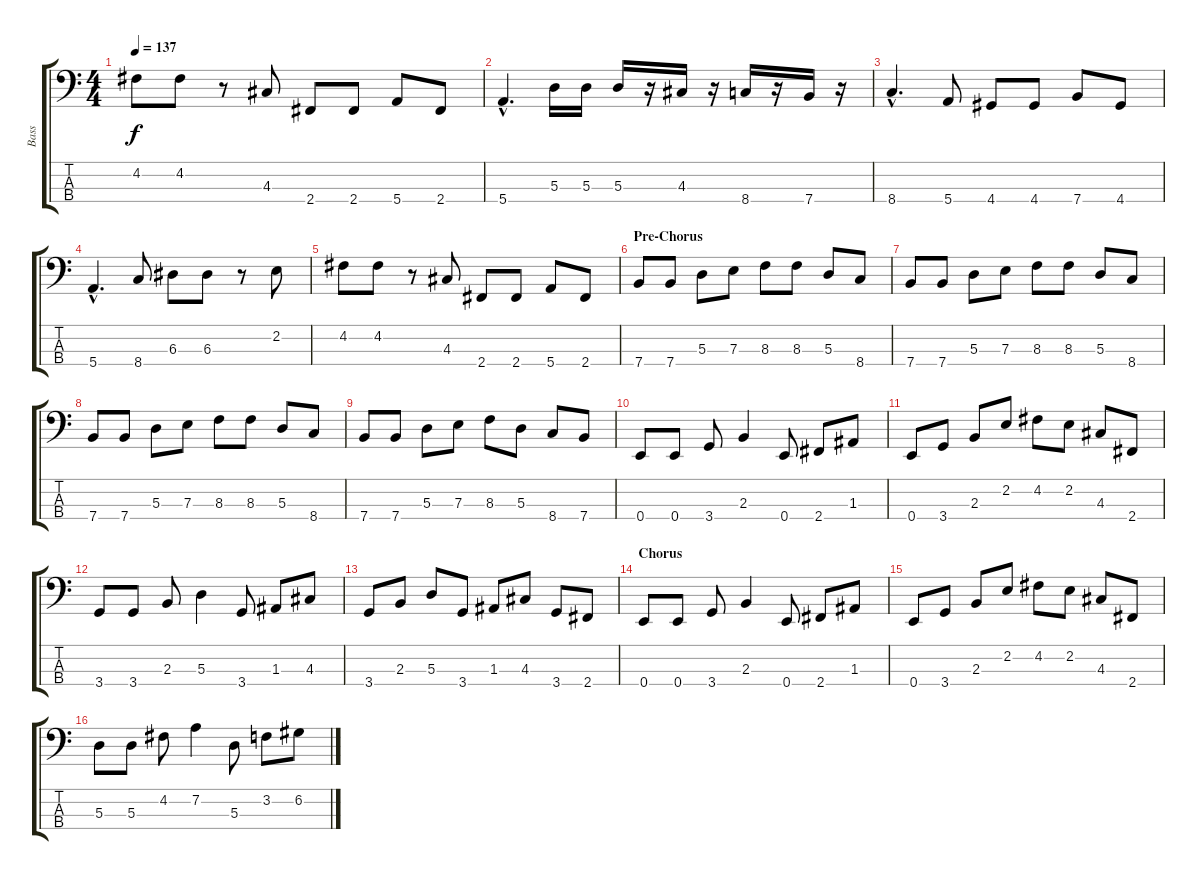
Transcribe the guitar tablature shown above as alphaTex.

\track ("Bass" "Bass") {instrument electricbassfinger}
\staff {score tabs}
\tuning (G2 D2 A1 E1) {hide}
\ts (4 4)
\tempo 137
\clef f4
\ks c
4.2.8{dy f} 4.2.8 r.8 4.3.8 2.4.8 2.4.8 5.4.8 2.4.8 |
5.4{hac}.4{d} 5.3.16 5.3.16 5.3.16 r.16 4.3.16 r.16 8.4.16 r.16 7.4.16 r.16 |
8.4{hac}.4{d} 5.4.8 4.4.8 4.4.8 7.4.8 4.4.8 |
5.4{hac}.4{d} 8.4.8 6.3.8 6.3.8 r.8 2.2.8 |
4.2.8 4.2.8 r.8 4.3.8 2.4.8 2.4.8 5.4.8 2.4.8 |
\section ("" "Pre-Chorus")
7.4.8 7.4.8 5.3.8 7.3.8 8.3.8 8.3.8 5.3.8 8.4.8 |
7.4.8 7.4.8 5.3.8 7.3.8 8.3.8 8.3.8 5.3.8 8.4.8 |
7.4.8 7.4.8 5.3.8 7.3.8 8.3.8 8.3.8 5.3.8 8.4.8 |
7.4.8 7.4.8 5.3.8 7.3.8 8.3.8 5.3.8 8.4.8 7.4.8 |
0.4.8 0.4.8 3.4.8 2.3.4 0.4.8 2.4.8 1.3.8 |
0.4.8 3.4.8 2.3.8 2.2.8 4.2.8 2.2.8 4.3.8 2.4.8 |
3.4.8 3.4.8 2.3.8 5.3.4 3.4.8 1.3.8 4.3.8 |
3.4.8 2.3.8 5.3.8 3.4.8 1.3.8 4.3.8 3.4.8 2.4.8 |
\section ("" "Chorus")
0.4.8 0.4.8 3.4.8 2.3.4 0.4.8 2.4.8 1.3.8 |
0.4.8 3.4.8 2.3.8 2.2.8 4.2.8 2.2.8 4.3.8 2.4.8 |
5.3.8 5.3.8 4.2.8 7.2.4 5.3.8 3.2.8 6.2.8
